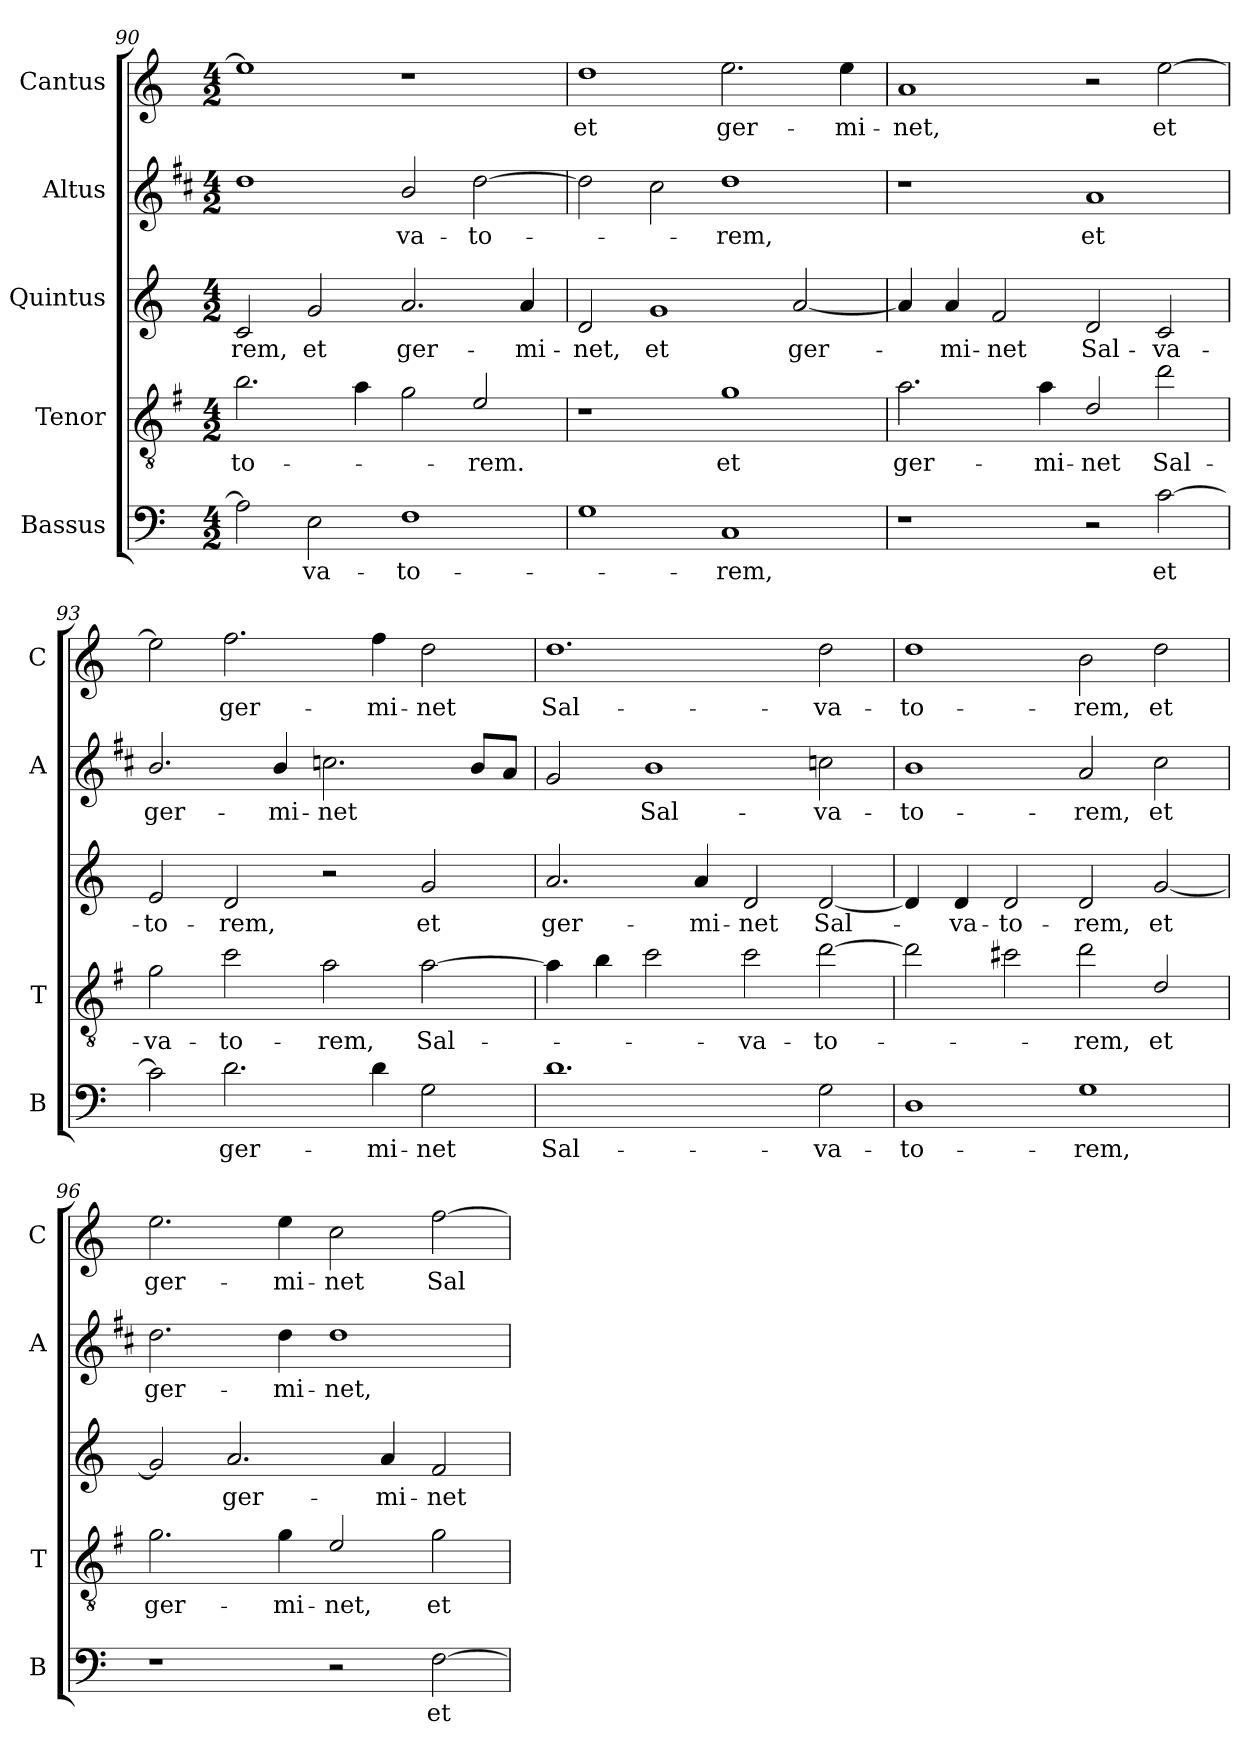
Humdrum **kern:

**kern	**text	**kern	**text	**kern	**text	**kern	**text	**kern	**text
*part5	*part5	*part4	*part4	*part3	*part3	*part2	*part2	*part1	*part1
*staff5	*staff5	*staff4	*staff4	*staff3	*staff3	*staff2	*staff2	*staff1	*staff1
*I"Bassus	*	*I"Tenor	*	*I"Quintus	*	*I"Altus	*	*I"Cantus	*
*I'B	*	*I'T	*	*	*	*I'A	*	*I'C	*
!!LO:PB:g=z
*clefF4	*	*clefGv2	*	*clefG2	*	*clefG2	*	*clefG2	*
*	*	*ITrd4c7	*	*	*	*ITrd1c2	*	*	*
*k[]	*	*k[]	*	*k[]	*	*k[]	*	*k[]	*
*C:	*	*C:	*	*C:	*	*C:	*	*C:	*
*M4/2	*	*M4/2	*	*M4/2	*	*M4/2	*	*M4/2	*
=90	=90	=90	=90	=90	=90	=90	=90	=90	=90
!	!	!	!LO:LY:b	!	!LO:LY:b	!	!	!	!
2A\]	.	2.e\	-to-	2c/	-rem,	1cc	.	1ee]	.
!	!LO:LY:b	!	!	!	!LO:LY:b	!	!	!	!
2E\	-va-	.	.	2g/	et	.	.	.	.
.	.	4d\	.	.	.	.	.	.	.
!	!LO:LY:b	!	!	!	!LO:LY:b	!	!LO:LY:b	!	!
1F	-to-	2c\	.	2.a/	ger-	2a/	-va-	1r	.
!	!	!	!LO:LY:b	!	!	!	!LO:LY:b	!	!
.	.	2A/	-rem.	.	.	[2cc\	-to-	.	.
!	!	!	!	!	!LO:LY:b	!	!	!	!
.	.	.	.	4a/	-mi-	.	.	.	.
=91	=91	=91	=91	=91	=91	=91	=91	=91	=91
!	!	!	!	!	!LO:LY:b	!	!	!	!LO:LY:b
1G	.	1r	.	2d/	-net,	2cc\]	.	1dd	et
!	!	!	!	!	!LO:LY:b	!	!	!	!
.	.	.	.	1g	et	2b\	.	.	.
!	!LO:LY:b	!	!LO:LY:b	!	!	!	!LO:LY:b	!	!LO:LY:b
1C	-rem,	1c	et	.	.	1cc	-rem,	2.ee\	ger-
!	!	!	!	!	!LO:LY:b	!	!	!	!
.	.	.	.	[2a/	ger-	.	.	.	.
!	!	!	!	!	!	!	!	!	!LO:LY:b
.	.	.	.	.	.	.	.	4ee\	-mi-
=92	=92	=92	=92	=92	=92	=92	=92	=92	=92
!	!	!	!LO:LY:b	!	!	!	!	!	!LO:LY:b
1r	.	2.d\	ger-	4a/]	.	1r	.	1a	-net,
!	!	!	!	!	!LO:LY:b	!	!	!	!
.	.	.	.	4a/	-mi-	.	.	.	.
!	!	!	!	!	!LO:LY:b	!	!	!	!
.	.	.	.	2f/	-net	.	.	.	.
!	!	!	!LO:LY:b	!	!	!	!	!	!
.	.	4d\	-mi-	.	.	.	.	.	.
!	!	!	!LO:LY:b	!	!LO:LY:b	!	!LO:LY:b	!	!
2r	.	2G/	-net	2d/	Sal-	1g	et	2r	.
!	!LO:LY:b	!	!LO:LY:b	!	!LO:LY:b	!	!	!	!LO:LY:b
[2c\	et	2g\	Sal-	2c/	-va-	.	.	[2ee\	et
=93	=93	=93	=93	=93	=93	=93	=93	=93	=93
!	!	!	!LO:LY:b	!	!LO:LY:b	!	!LO:LY:b	!	!
2c\]	.	2c\	-va-	2e/	-to-	2.a/	ger-	2ee\]	.
!	!LO:LY:b	!	!LO:LY:b	!	!LO:LY:b	!	!	!	!LO:LY:b
2.d\	ger-	2f\	-to-	2d/	-rem,	.	.	2.ff\	ger-
!	!	!	!	!	!	!	!LO:LY:b	!	!
.	.	.	.	.	.	4a/	-mi-	.	.
!	!	!	!LO:LY:b	!	!	!	!LO:LY:b	!	!
.	.	2d\	-rem,	2r	.	2.b-X\	-net	.	.
!	!LO:LY:b	!	!	!	!	!	!	!	!LO:LY:b
4d\	-mi-	.	.	.	.	.	.	4ff\	-mi-
!	!LO:LY:b	!	!LO:LY:b	!	!LO:LY:b	!	!	!	!LO:LY:b
2G\	-net	[2d\	Sal-	2g/	et	.	.	2dd\	-net
.	.	.	.	.	.	8a/L	.	.	.
.	.	.	.	.	.	8g/J	.	.	.
=94	=94	=94	=94	=94	=94	=94	=94	=94	=94
!	!LO:LY:b	!	!	!	!LO:LY:b	!	!	!	!LO:LY:b
1.d	Sal-	4d\]	.	2.a/	ger-	2f/	.	1.dd	Sal-
.	.	4e\	.	.	.	.	.	.	.
!	!	!	!	!	!	!	!LO:LY:b	!	!
.	.	2f\	.	.	.	1a	Sal-	.	.
!	!	!	!	!	!LO:LY:b	!	!	!	!
.	.	.	.	4a/	-mi-	.	.	.	.
!	!	!	!LO:LY:b	!	!LO:LY:b	!	!	!	!
.	.	2f\	-va-	2d/	-net	.	.	.	.
!	!LO:LY:b	!	!LO:LY:b	!	!LO:LY:b	!	!LO:LY:b	!	!LO:LY:b
2G\	-va-	[2g\	-to-	[2d/	Sal-	2b-X\	-va-	2dd\	-va-
=95	=95	=95	=95	=95	=95	=95	=95	=95	=95
!	!LO:LY:b	!	!	!	!	!	!LO:LY:b	!	!LO:LY:b
1D	-to-	2g\]	.	4d/]	.	1a	-to-	1dd	-to-
!	!	!	!	!	!LO:LY:b	!	!	!	!
.	.	.	.	4d/	-va-	.	.	.	.
!	!	!	!	!	!LO:LY:b	!	!	!	!
.	.	2f#X\	.	2d/	-to-	.	.	.	.
!	!LO:LY:b	!	!LO:LY:b	!	!LO:LY:b	!	!LO:LY:b	!	!LO:LY:b
1G	-rem,	2g\	-rem,	2d/	-rem,	2g/	-rem,	2b\	-rem,
!	!	!	!LO:LY:b	!	!LO:LY:b	!	!LO:LY:b	!	!LO:LY:b
.	.	2G/	et	[2g/	et	2b\	et	2dd\	et
!!LO:LB:g=z
=96	=96	=96	=96	=96	=96	=96	=96	=96	=96
!	!	!	!LO:LY:b	!	!	!	!LO:LY:b	!	!LO:LY:b
1r	.	2.c\	ger-	2g/]	.	2.cc\	ger-	2.ee\	ger-
!	!	!	!	!	!LO:LY:b	!	!	!	!
.	.	.	.	2.a/	ger-	.	.	.	.
!	!	!	!LO:LY:b	!	!	!	!LO:LY:b	!	!LO:LY:b
.	.	4c\	-mi-	.	.	4cc\	-mi-	4ee\	-mi-
!	!	!	!LO:LY:b	!	!	!	!LO:LY:b	!	!LO:LY:b
2r	.	2A/	-net,	.	.	1cc	-net,	2cc\	-net
!	!	!	!	!	!LO:LY:b	!	!	!	!
.	.	.	.	4a/	-mi-	.	.	.	.
!	!LO:LY:b	!	!LO:LY:b	!	!LO:LY:b	!	!	!	!LO:LY:b
[2F\	et	2c\	et	2f/	-net	.	.	[2ff\	Sal-
=	=	=	=	=	=	=	=	=	=
*-	*-	*-	*-	*-	*-	*-	*-	*-	*-
